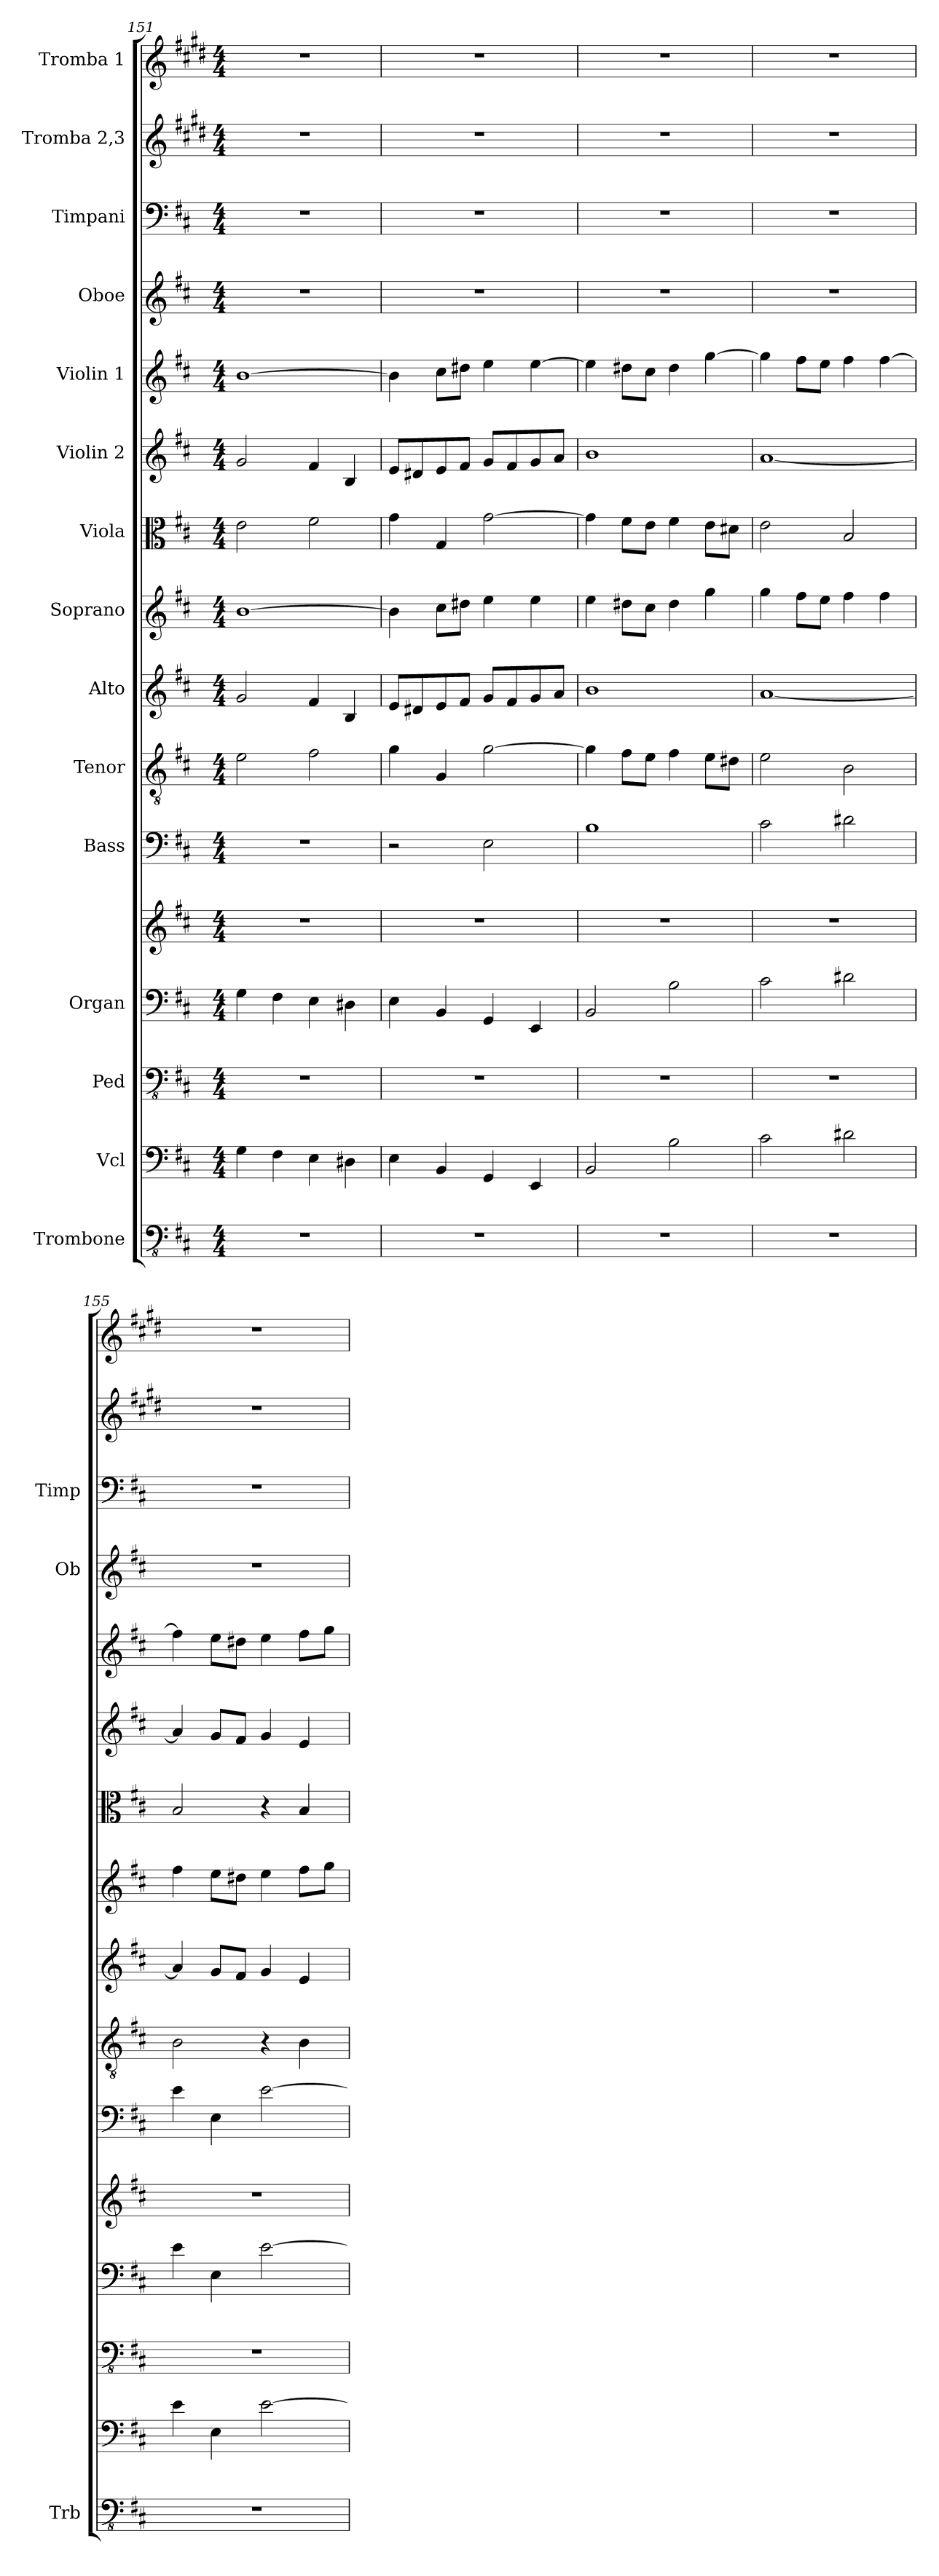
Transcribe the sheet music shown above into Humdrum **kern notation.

**kern	**kern	**kern	**kern	**kern	**kern	**kern	**kern	**kern	**kern	**kern	**kern	**kern	**kern	**kern	**kern
*part15	*part14	*part13	*part12	*part12	*part11	*part10	*part9	*part8	*part7	*part6	*part5	*part4	*part3	*part2	*part1
*staff16	*staff15	*staff14	*staff13	*staff12	*staff11	*staff10	*staff9	*staff8	*staff7	*staff6	*staff5	*staff4	*staff3	*staff2	*staff1
*I"Trombone	*I"Vcl	*I"Ped	*I"Organ	*	*I"Bass	*I"Tenor	*I"Alto	*I"Soprano	*I"Viola	*I"Violin 2	*I"Violin 1	*I"Oboe	*I"Timpani	*I"Tromba 2,3	*I"Tromba 1
*I'Trb	*	*	*	*	*	*	*	*	*	*	*	*I'Ob	*I'Timp	*	*
*clefFv4	*clefF4	*clefFv4	*clefF4	*clefG2	*clefF4	*clefGv2	*clefG2	*clefG2	*clefC3	*clefG2	*clefG2	*clefG2	*clefF4	*clefG2	*clefG2
*	*	*	*	*	*	*	*	*	*	*	*	*	*	*ITrd1c2	*ITrd1c2
*k[f#c#]	*k[f#c#]	*k[f#c#]	*k[f#c#]	*k[f#c#]	*k[f#c#]	*k[f#c#]	*k[f#c#]	*k[f#c#]	*k[f#c#]	*k[f#c#]	*k[f#c#]	*k[f#c#]	*k[f#c#]	*k[f#c#]	*k[f#c#]
*M4/4	*M4/4	*M4/4	*M4/4	*M4/4	*M4/4	*M4/4	*M4/4	*M4/4	*M4/4	*M4/4	*M4/4	*M4/4	*M4/4	*M4/4	*M4/4
=151	=151	=151	=151	=151	=151	=151	=151	=151	=151	=151	=151	=151	=151	=151	=151
1r	4G\	1r	4G\	1r	1r	2e\	2g/	[1b	2e\	2g/	[1b	1r	1r	1r	1r
.	4F#\	.	4F#\	.	.	.	.	.	.	.	.	.	.	.	.
.	4E\	.	4E\	.	.	2f#\	4f#/	.	2f#\	4f#/	.	.	.	.	.
.	4D#X\	.	4D#X\	.	.	.	4B/	.	.	4B/	.	.	.	.	.
=152	=152	=152	=152	=152	=152	=152	=152	=152	=152	=152	=152	=152	=152	=152	=152
1r	4E\	1r	4E\	1r	2r	4g\	8e/L	4b\]	4g\	8e/L	4b\]	1r	1r	1r	1r
.	.	.	.	.	.	.	8d#X/	.	.	8d#X/	.	.	.	.	.
.	4BB/	.	4BB/	.	.	4G/	8e/	8cc#\L	4G/	8e/	8cc#\L	.	.	.	.
.	.	.	.	.	.	.	8f#/J	8dd#X\J	.	8f#/J	8dd#X\J	.	.	.	.
.	4GG/	.	4GG/	.	2E\	[2g\	8g/L	4ee\	[2g\	8g/L	4ee\	.	.	.	.
.	.	.	.	.	.	.	8f#/	.	.	8f#/	.	.	.	.	.
.	4EE/	.	4EE/	.	.	.	8g/	4ee\	.	8g/	[4ee\	.	.	.	.
.	.	.	.	.	.	.	8a/J	.	.	8a/J	.	.	.	.	.
=153	=153	=153	=153	=153	=153	=153	=153	=153	=153	=153	=153	=153	=153	=153	=153
1r	2BB/	1r	2BB/	1r	1B	4g\]	1b	4ee\	4g\]	1b	4ee\]	1r	1r	1r	1r
.	.	.	.	.	.	8f#\L	.	8dd#X\L	8f#\L	.	8dd#X\L	.	.	.	.
.	.	.	.	.	.	8e\J	.	8cc#\J	8e\J	.	8cc#\J	.	.	.	.
.	2B\	.	2B\	.	.	4f#\	.	4dd#\	4f#\	.	4dd#\	.	.	.	.
.	.	.	.	.	.	8e\L	.	4gg\	8e\L	.	[4gg\	.	.	.	.
.	.	.	.	.	.	8d#X\J	.	.	8d#X\J	.	.	.	.	.	.
!!LO:PB:g=z
=154	=154	=154	=154	=154	=154	=154	=154	=154	=154	=154	=154	=154	=154	=154	=154
1r	2c#\	1r	2c#\	1r	2c#\	2e\	[1a	4gg\	2e\	[1a	4gg\]	1r	1r	1r	1r
.	.	.	.	.	.	.	.	8ff#\L	.	.	8ff#\L	.	.	.	.
.	.	.	.	.	.	.	.	8ee\J	.	.	8ee\J	.	.	.	.
.	2d#X\	.	2d#X\	.	2d#X\	2B\	.	4ff#\	2B/	.	4ff#\	.	.	.	.
.	.	.	.	.	.	.	.	4ff#\	.	.	[4ff#\	.	.	.	.
=155	=155	=155	=155	=155	=155	=155	=155	=155	=155	=155	=155	=155	=155	=155	=155
1r	4e\	1r	4e\	1r	4e\	2B\	4a/]	4ff#\	2B/	4a/]	4ff#\]	1r	1r	1r	1r
.	4E\	.	4E\	.	4E\	.	8g/L	8ee\L	.	8g/L	8ee\L	.	.	.	.
.	.	.	.	.	.	.	8f#/J	8dd#X\J	.	8f#/J	8dd#X\J	.	.	.	.
.	[2e\	.	[2e\	.	[2e\	4r	4g/	4ee\	4r	4g/	4ee\	.	.	.	.
.	.	.	.	.	.	4B\	4e/	8ff#\L	4B/	4e/	8ff#\L	.	.	.	.
.	.	.	.	.	.	.	.	8gg\J	.	.	8gg\J	.	.	.	.
=	=	=	=	=	=	=	=	=	=	=	=	=	=	=	=
*-	*-	*-	*-	*-	*-	*-	*-	*-	*-	*-	*-	*-	*-	*-	*-
